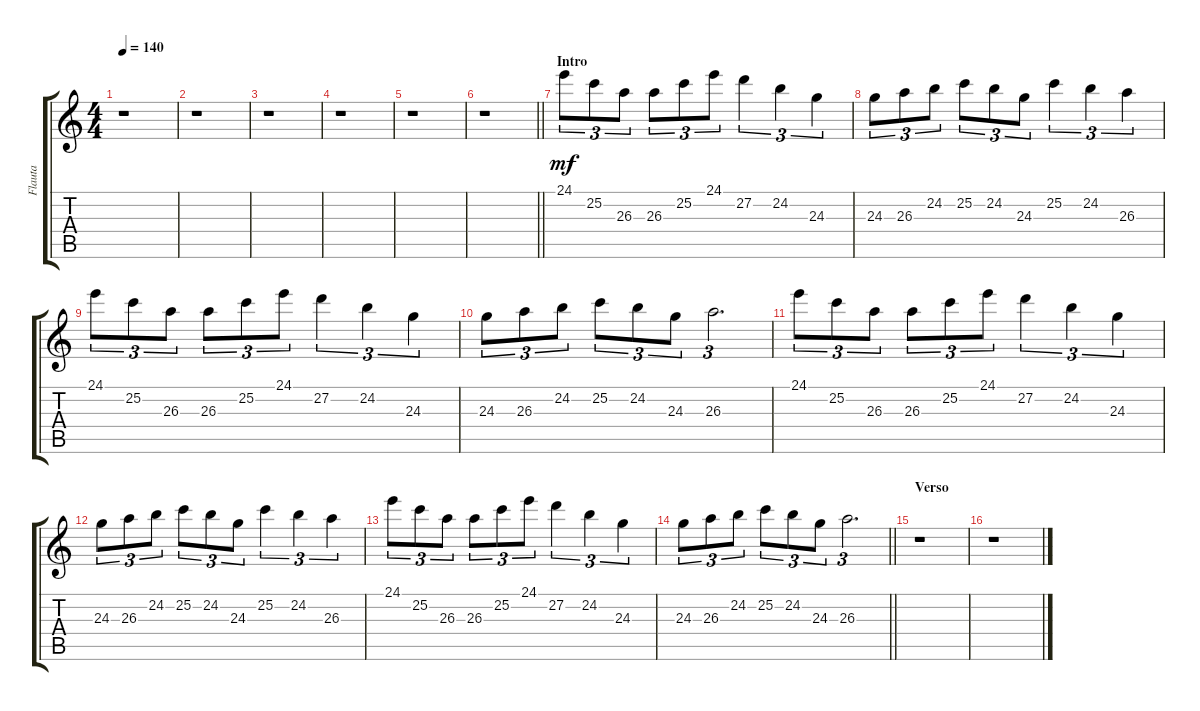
\track ("Flauta" "Flauta") {instrument piccolo}
\staff {score tabs}
\tuning (E4 B3 G3 D3 A2 E2) {hide}
\ts (4 4)
\tempo 140
\clef g2
\ks c
r.1{dy mf} |
r.1 |
r.1 |
r.1 |
r.1 |
\barLineRight lightlight
r.1 |
\section ("" "Intro")
24.1.8{tu (3 2)} 25.2.8{tu (3 2)} 26.3.8{tu (3 2)} 26.3.8{tu (3 2)} 25.2.8{tu (3 2)} 24.1.8{tu (3 2)} 27.2.4{tu (3 2)} 24.2.4{tu (3 2)} 24.3.4{tu (3 2)} |
24.3.8{tu (3 2)} 26.3.8{tu (3 2)} 24.2.8{tu (3 2)} 25.2.8{tu (3 2)} 24.2.8{tu (3 2)} 24.3.8{tu (3 2)} 25.2.4{tu (3 2)} 24.2.4{tu (3 2)} 26.3.4{tu (3 2)} |
24.1.8{tu (3 2)} 25.2.8{tu (3 2)} 26.3.8{tu (3 2)} 26.3.8{tu (3 2)} 25.2.8{tu (3 2)} 24.1.8{tu (3 2)} 27.2.4{tu (3 2)} 24.2.4{tu (3 2)} 24.3.4{tu (3 2)} |
24.3.8{tu (3 2)} 26.3.8{tu (3 2)} 24.2.8{tu (3 2)} 25.2.8{tu (3 2)} 24.2.8{tu (3 2)} 24.3.8{tu (3 2)} 26.3.2{d tu (3 2)} |
24.1.8{tu (3 2)} 25.2.8{tu (3 2)} 26.3.8{tu (3 2)} 26.3.8{tu (3 2)} 25.2.8{tu (3 2)} 24.1.8{tu (3 2)} 27.2.4{tu (3 2)} 24.2.4{tu (3 2)} 24.3.4{tu (3 2)} |
24.3.8{tu (3 2)} 26.3.8{tu (3 2)} 24.2.8{tu (3 2)} 25.2.8{tu (3 2)} 24.2.8{tu (3 2)} 24.3.8{tu (3 2)} 25.2.4{tu (3 2)} 24.2.4{tu (3 2)} 26.3.4{tu (3 2)} |
24.1.8{tu (3 2)} 25.2.8{tu (3 2)} 26.3.8{tu (3 2)} 26.3.8{tu (3 2)} 25.2.8{tu (3 2)} 24.1.8{tu (3 2)} 27.2.4{tu (3 2)} 24.2.4{tu (3 2)} 24.3.4{tu (3 2)} |
\barLineRight lightlight
24.3.8{tu (3 2)} 26.3.8{tu (3 2)} 24.2.8{tu (3 2)} 25.2.8{tu (3 2)} 24.2.8{tu (3 2)} 24.3.8{tu (3 2)} 26.3.2{d tu (3 2)} |
\section ("" "Verso")
r.1 |
r.1
